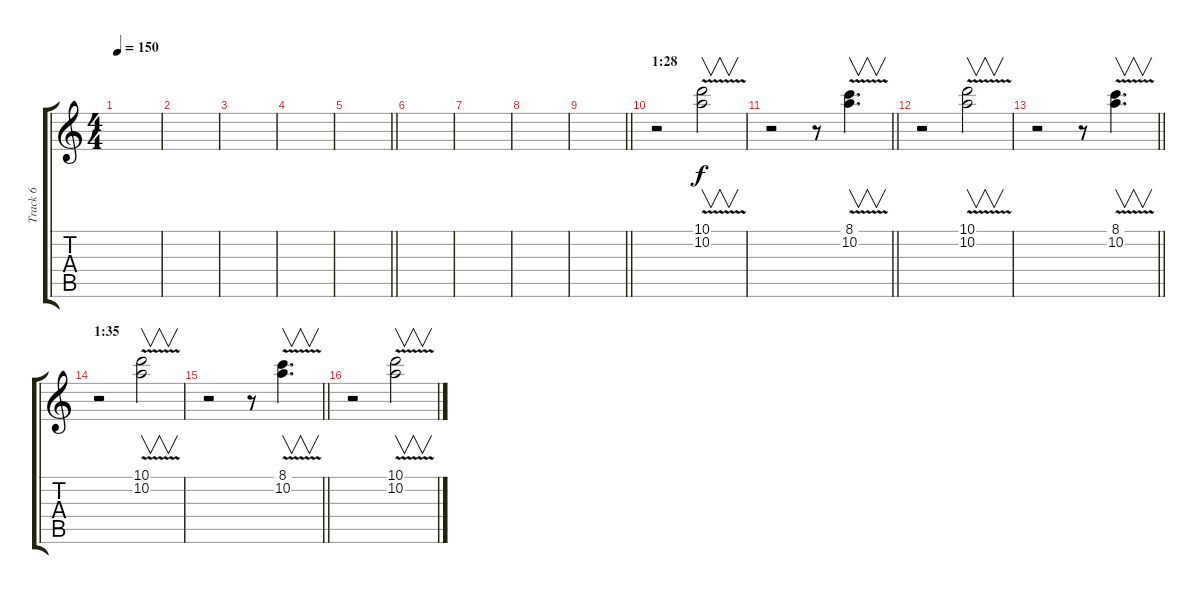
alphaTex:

\track ("Track 6" "Track 6") {instrument electricguitarjazz}
\staff {score tabs}
\tuning (E4 B3 G3 D3 A2 D2) {hide}
\ts (4 4)
\tempo 150
\clef g2
\ks c
|
|
|
|
\barLineRight lightlight
|
|
|
|
\barLineRight lightlight
|
\section ("" "1:28")
r.2 (10.1 10.2{v}).2{v} |
\barLineRight lightlight
r.2 r.8 (8.1 10.2{v}).4{v d} |
r.2 (10.1 10.2{v}).2{v} |
\barLineRight lightlight
r.2 r.8 (8.1 10.2{v}).4{v d} |
\section ("" "1:35")
r.2 (10.1 10.2{v}).2{v} |
\barLineRight lightlight
r.2 r.8 (8.1 10.2{v}).4{v d} |
r.2 (10.1 10.2{v}).2{v}
